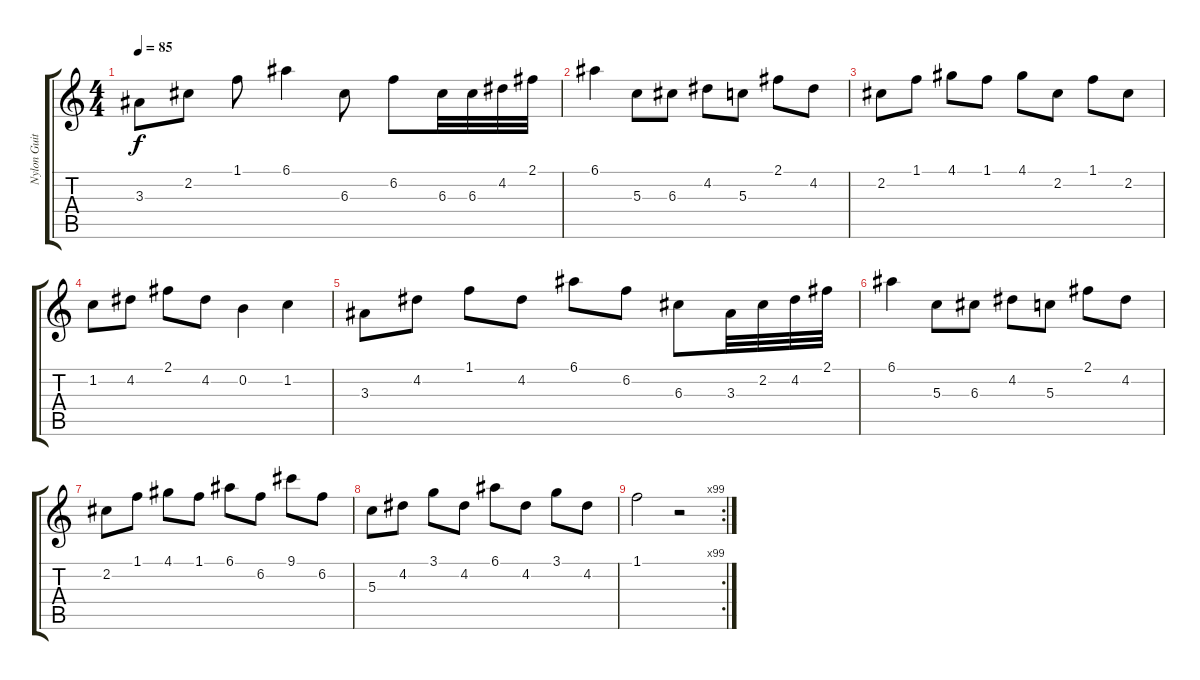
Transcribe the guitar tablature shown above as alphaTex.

\track ("Nylon Guitar" "Nylon Guit") {instrument acousticguitarnylon}
\staff {score tabs}
\tuning (E4 B3 G3 D3 A2 E2) {hide}
\ts (4 4)
\tempo 85
\clef g2
\ks c
3.3.8{dy f} 2.2.8 1.1.8 6.1.4 6.3.8 6.2.8 6.3.32 6.3.32 4.2.32 2.1.32 |
6.1.4 5.3.8 6.3.8 4.2.8 5.3.8 2.1.8 4.2.8 |
2.2.8 1.1.8 4.1.8 1.1.8 4.1.8 2.2.8 1.1.8 2.2.8 |
1.2.8 4.2.8 2.1.8 4.2.8 0.2.4 1.2.4 |
3.3.8 4.2.8 1.1.8 4.2.8 6.1.8 6.2.8 6.3.8 3.3.32 2.2.32 4.2.32 2.1.32 |
6.1.4 5.3.8 6.3.8 4.2.8 5.3.8 2.1.8 4.2.8 |
2.2.8 1.1.8 4.1.8 1.1.8 6.1.8 6.2.8 9.1.8 6.2.8 |
5.3.8 4.2.8 3.1.8 4.2.8 6.1.8 4.2.8 3.1.8 4.2.8 |
\rc 99
1.1.2 r.2
